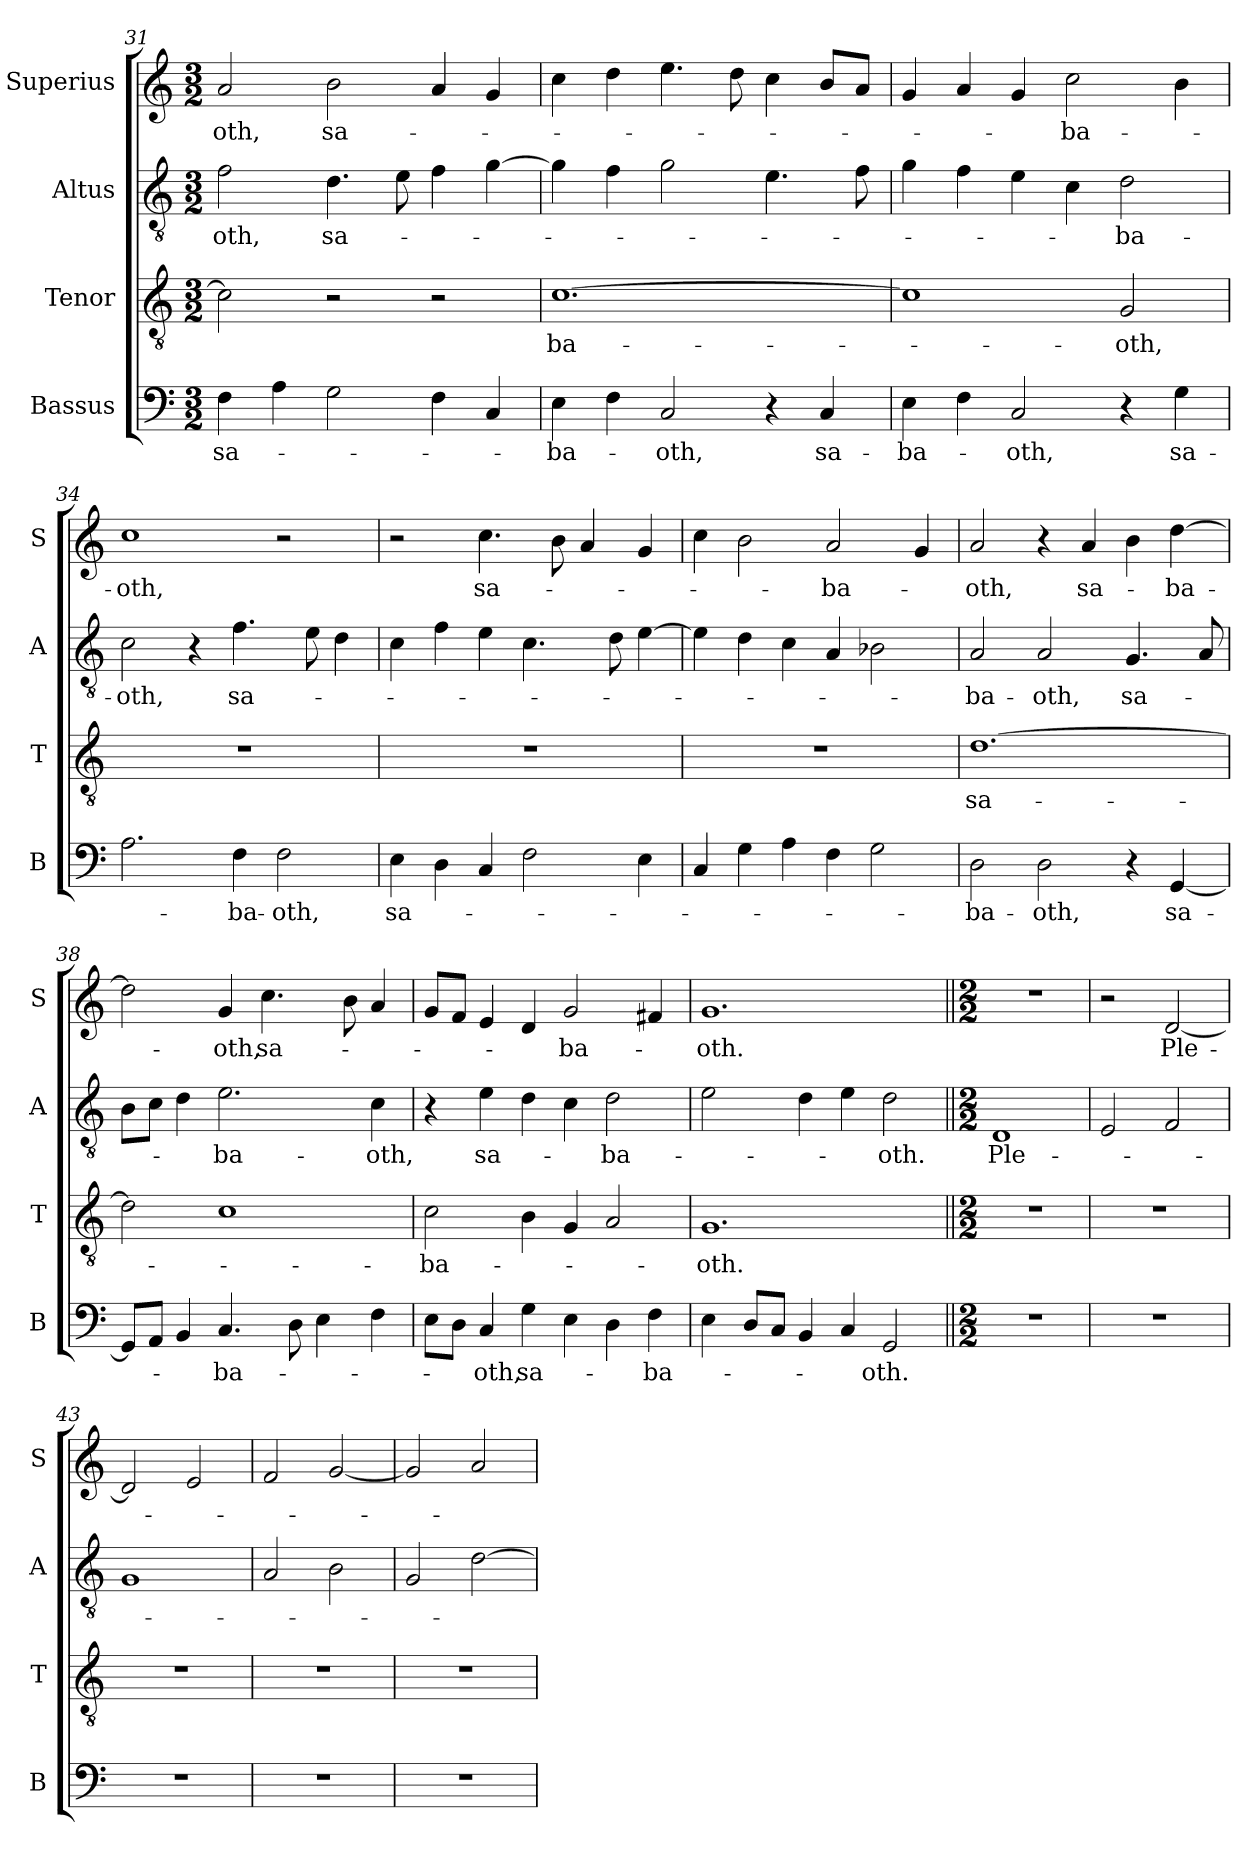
**kern	**text	**kern	**text	**kern	**text	**kern	**text
*part4	*part4	*part3	*part3	*part2	*part2	*part1	*part1
*staff4	*staff4	*staff3	*staff3	*staff2	*staff2	*staff1	*staff1
*I"Bassus	*	*I"Tenor	*	*I"Altus	*	*I"Superius	*
*I'B	*	*I'T	*	*I'A	*	*I'S	*
*clefF4	*	*clefGv2	*	*clefGv2	*	*clefG2	*
*M3/2	*	*M3/2	*	*M3/2	*	*M3/2	*
=31	=31	=31	=31	=31	=31	=31	=31
!	!LO:LY:i	!	!	!	!LO:LY:i	!	!LO:LY:i
4F	sa-	2c]	.	2f	-oth,	2a	-oth,
4A	.	.	.	.	.	.	.
!	!	!	!	!	!LO:LY:i	!	!LO:LY:i
2G	.	2r	.	4.d	sa-	2b	sa-
.	.	.	.	8e	.	.	.
4F	.	2r	.	4f	.	4a	.
4C	.	.	.	[4g	.	4g	.
=32	=32	=32	=32	=32	=32	=32	=32
!	!LO:LY:i	!	!	!	!	!	!
4E	-ba-	[1.c	-ba-	4g]	.	4cc	.
4F	.	.	.	4f	.	4dd	.
!	!LO:LY:i	!	!	!	!	!	!
2C	-oth,	.	.	2g	.	4.ee	.
.	.	.	.	.	.	8dd	.
4r	.	.	.	4.e	.	4cc	.
!	!LO:LY:i	!	!	!	!	!	!
4C	sa-	.	.	.	.	8bL	.
.	.	.	.	8f	.	8aJ	.
=33	=33	=33	=33	=33	=33	=33	=33
!	!LO:LY:i	!	!	!	!	!	!
4E	-ba-	1c]	.	4g	.	4g	.
4F	.	.	.	4f	.	4a	.
!	!LO:LY:i	!	!	!	!	!	!
2C	-oth,	.	.	4e	.	4g	.
!	!	!	!	!	!	!	!LO:LY:i
.	.	.	.	4c	.	2cc	-ba-
!	!	!	!LO:LY:i	!	!LO:LY:i	!	!
4r	.	2G	-oth,	2d	-ba-	.	.
!	!LO:LY:i	!	!	!	!	!	!
4G	sa-	.	.	.	.	4b	.
=34	=34	=34	=34	=34	=34	=34	=34
!	!	!	!	!	!LO:LY:i	!	!LO:LY:i
2.A	.	1.r	.	2c	-oth,	1cc	-oth,
.	.	.	.	4r	.	.	.
!	!LO:LY:i	!	!	!	!LO:LY:i	!	!
4F	-ba-	.	.	4.f	sa-	.	.
!	!LO:LY:i	!	!	!	!	!	!
2F	-oth,	.	.	.	.	2r	.
.	.	.	.	8e	.	.	.
.	.	.	.	4d	.	.	.
=35	=35	=35	=35	=35	=35	=35	=35
!	!LO:LY:i	!	!	!	!	!	!
4E	sa-	1.r	.	4c	.	2r	.
4D	.	.	.	4f	.	.	.
!	!	!	!	!	!	!	!LO:LY:i
4C	.	.	.	4e	.	4.cc	sa-
2F	.	.	.	4.c	.	.	.
.	.	.	.	.	.	8b	.
.	.	.	.	.	.	4a	.
.	.	.	.	8d	.	.	.
4E	.	.	.	[4e	.	4g	.
=36	=36	=36	=36	=36	=36	=36	=36
4C	.	1.r	.	4e]	.	4cc	.
4G	.	.	.	4d	.	2b	.
4A	.	.	.	4c	.	.	.
4F	.	.	.	4A	.	2a	-ba-
2G	.	.	.	2B-X	.	.	.
.	.	.	.	.	.	4g	.
=37	=37	=37	=37	=37	=37	=37	=37
!	!LO:LY:i	!	!LO:LY:i	!	!	!	!LO:LY:i
2D	-ba-	[1.d	sa-	2A	-ba-	2a	-oth,
!	!LO:LY:i	!	!	!	!LO:LY:i	!	!
2D	-oth,	.	.	2A	-oth,	4r	.
!	!	!	!	!	!	!	!LO:LY:i
.	.	.	.	.	.	4a	sa-
!	!	!	!	!	!LO:LY:i	!	!
4r	.	.	.	4.G	sa-	4b	.
!	!LO:LY:i	!	!	!	!	!	!LO:LY:i
[4GG	sa-	.	.	.	.	[4dd	-ba-
.	.	.	.	8A	.	.	.
=38	=38	=38	=38	=38	=38	=38	=38
8GGL]	.	2d]	.	8BL	.	2dd]	.
8AAJ	.	.	.	8cJ	.	.	.
4BB	.	.	.	4d	.	.	.
!	!LO:LY:i	!	!	!	!LO:LY:i	!	!LO:LY:i
4.C	-ba-	1c	.	2.e	-ba-	4g	-oth,
!	!	!	!	!	!	!	!LO:LY:i
.	.	.	.	.	.	4.cc	sa-
8D	.	.	.	.	.	.	.
4E	.	.	.	.	.	.	.
.	.	.	.	.	.	8b	.
!	!	!	!	!	!LO:LY:i	!	!
4F	.	.	.	4c	-oth,	4a	.
=39	=39	=39	=39	=39	=39	=39	=39
!	!	!	!LO:LY:i	!	!	!	!
8EL	.	2c	-ba-	4r	.	8gL	.
8DJ	.	.	.	.	.	8fJ	.
!	!LO:LY:i	!	!	!	!LO:LY:i	!	!
4C	-oth,	.	.	4e	sa-	4e	.
4G	sa-	4B	.	4d	.	4d	.
!	!	!	!	!	!	!	!LO:LY:i
4E	.	4G	.	4c	.	2g	-ba-
!	!	!	!	!	!LO:LY:i	!	!
4D	.	2A	.	2d	-ba-	.	.
4F	-ba-	.	.	.	.	4f#X	.
=40	=40	=40	=40	=40	=40	=40	=40
4E	.	1.G	-oth.	2e	.	1.g	-oth.
8DL	.	.	.	.	.	.	.
8CJ	.	.	.	.	.	.	.
4BB	.	.	.	4d	.	.	.
4C	.	.	.	4e	.	.	.
2GG	-oth.	.	.	2d	-oth.	.	.
=41||	=41||	=41||	=41||	=41||	=41||	=41||	=41||
*M2/2	*	*M2/2	*	*M2/2	*	*M2/2	*
1r	.	1r	.	1D	Ple-	1r	.
=42	=42	=42	=42	=42	=42	=42	=42
1r	.	1r	.	2E	.	2r	.
.	.	.	.	2F	.	[2d	Ple-
=43	=43	=43	=43	=43	=43	=43	=43
1r	.	1r	.	1G	.	2d]	.
.	.	.	.	.	.	2e	.
=44	=44	=44	=44	=44	=44	=44	=44
1r	.	1r	.	2A	.	2f	.
.	.	.	.	2B	.	[2g	.
=45	=45	=45	=45	=45	=45	=45	=45
1r	.	1r	.	2G	.	2g]	.
.	.	.	.	[2d	.	2a	.
=	=	=	=	=	=	=	=
*-	*-	*-	*-	*-	*-	*-	*-
